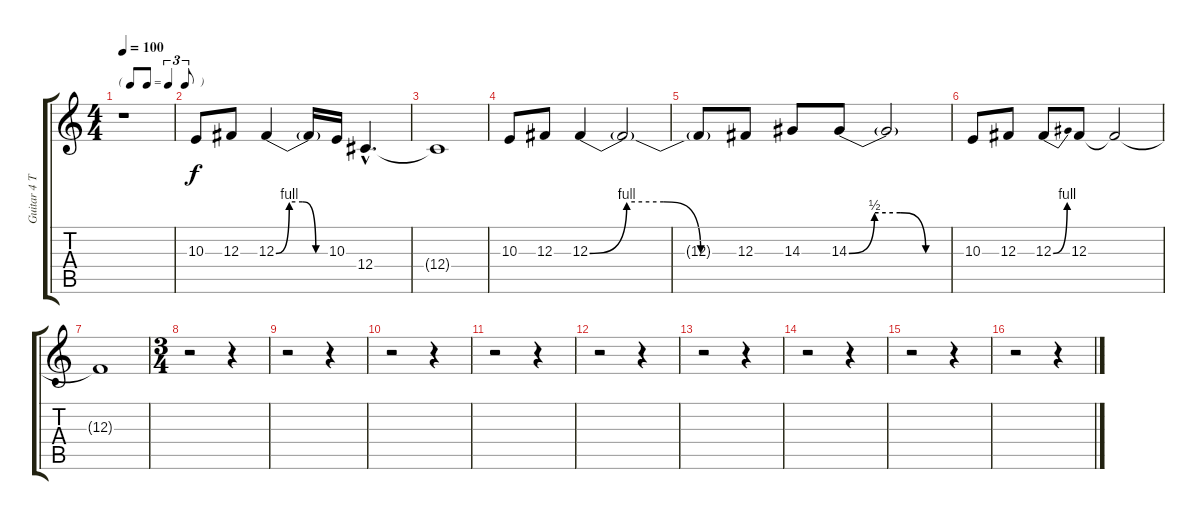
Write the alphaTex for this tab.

\track ("Guitar 4 Talkbox" "Guitar 4 T") {instrument lead2sawtooth}
\staff {score tabs}
\tuning (Eb4 Bb3 Gb3 Db3 Ab2 Eb2) {hide}
\ts (4 4)
\tf triplet8th
\tempo 100
\clef g2
\ks c
r.1{dy f} |
10.3.8 12.3.8 12.3{be (custom 0 0 15 4 30 4 45 0 60 0)}.4 12.3{t}.16 10.3.16 12.4{hac}.4{d} |
12.4{t}.1 |
10.3.8 12.3.8 12.3{be (custom 0 0 15 4 30 4 45 0 60 0)}.4 12.3{t}.2 |
12.3{t}.8 12.3.8 14.3.8 14.3{be (custom 0 0 15 2 30 2 45 0 60 0)}.8 14.3{t}.2 |
10.3.8 12.3.8 12.3{be (bend 0 0 60 4)}.8 12.3.8 12.3{t}.2 |
12.3{t}.1 |
\ts (3 4)
r.2 r.4 |
r.2 r.4 |
r.2 r.4 |
r.2 r.4 |
r.2 r.4 |
r.2 r.4 |
r.2 r.4 |
r.2 r.4 |
r.2 r.4
